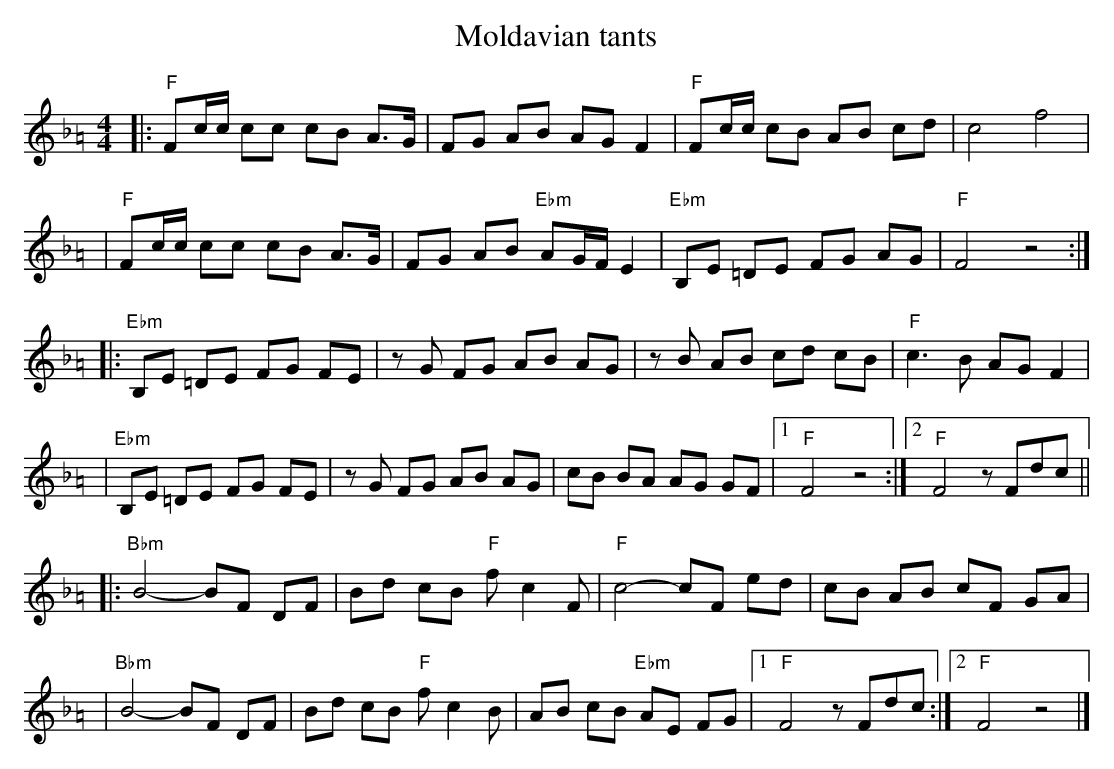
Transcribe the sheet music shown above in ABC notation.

X:1
T: Moldavian tants
M: 4/4
L: 1/8
K: F=A exp _e_B_d_G
|: "F"Fc/c/ cc cB A>G \
| FG AB AG F2 \
| "F"Fc/c/ cB AB cd \
| c4 f4 |
| "F"Fc/c/ cc cB A>G \
| FG AB "Ebm"AG/F/ E2 \
| "Ebm"B,E =DE FG AG \
| "F"F4 z4 :|
|: "Ebm"B,E =DE FG FE \
| zG FG AB AG \
| zB AB cd cB \
| "F"c3 B AG F2 |
| "Ebm"B,E =DE FG FE \
| zG FG AB AG \
| cB BA AG GF \
|1 "F"F4 z4 :|2 "F"F4 zFdc ||
|: "Bbm"B4- BF DF \
| Bd cB "F"fc2F \
| "F"c4- cF ed \
| cB AB cF GA |
| "Bbm"B4- BF DF \
| Bd cB "F"fc2 B \
| AB cB "Ebm"AE FG \
|1 "F"F4 zFdc :|2 "F"F4 z4 |]
